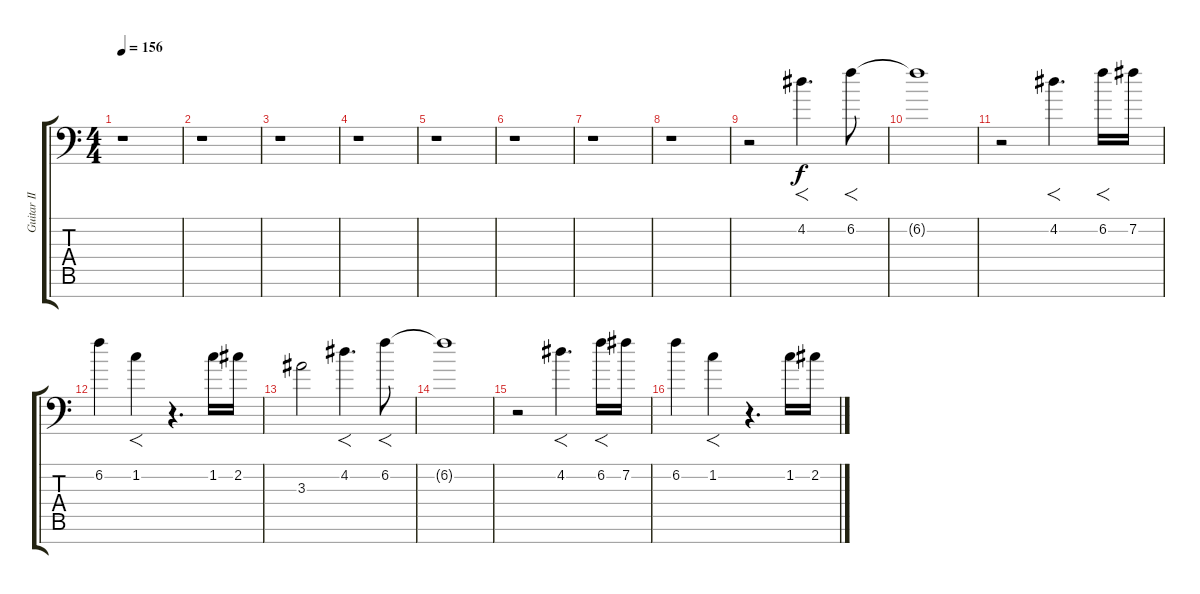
\track ("Guitar II" "Guitar II") {instrument distortionguitar}
\staff {score tabs}
\tuning (E4 B3 G3 D3 A2 E2 C-1) {hide}
\ts (4 4)
\tempo 156
\clef f4
\ks c
r.1{dy f} |
r.1 |
r.1 |
r.1 |
r.1 |
r.1 |
r.1 |
r.1 |
r.2 4.2.4{f d} 6.2.8{f} |
6.2{t}.1 |
r.2 4.2.4{f d} 6.2.16{f} 7.2.16 |
6.2.4 1.2.4{f} r.4{d} 1.2.16 2.2.16 |
3.3.2 4.2.4{f d} 6.2.8{f} |
6.2{t}.1 |
r.2 4.2.4{f d} 6.2.16{f} 7.2.16 |
6.2.4 1.2.4{f} r.4{d} 1.2.16 2.2.16
